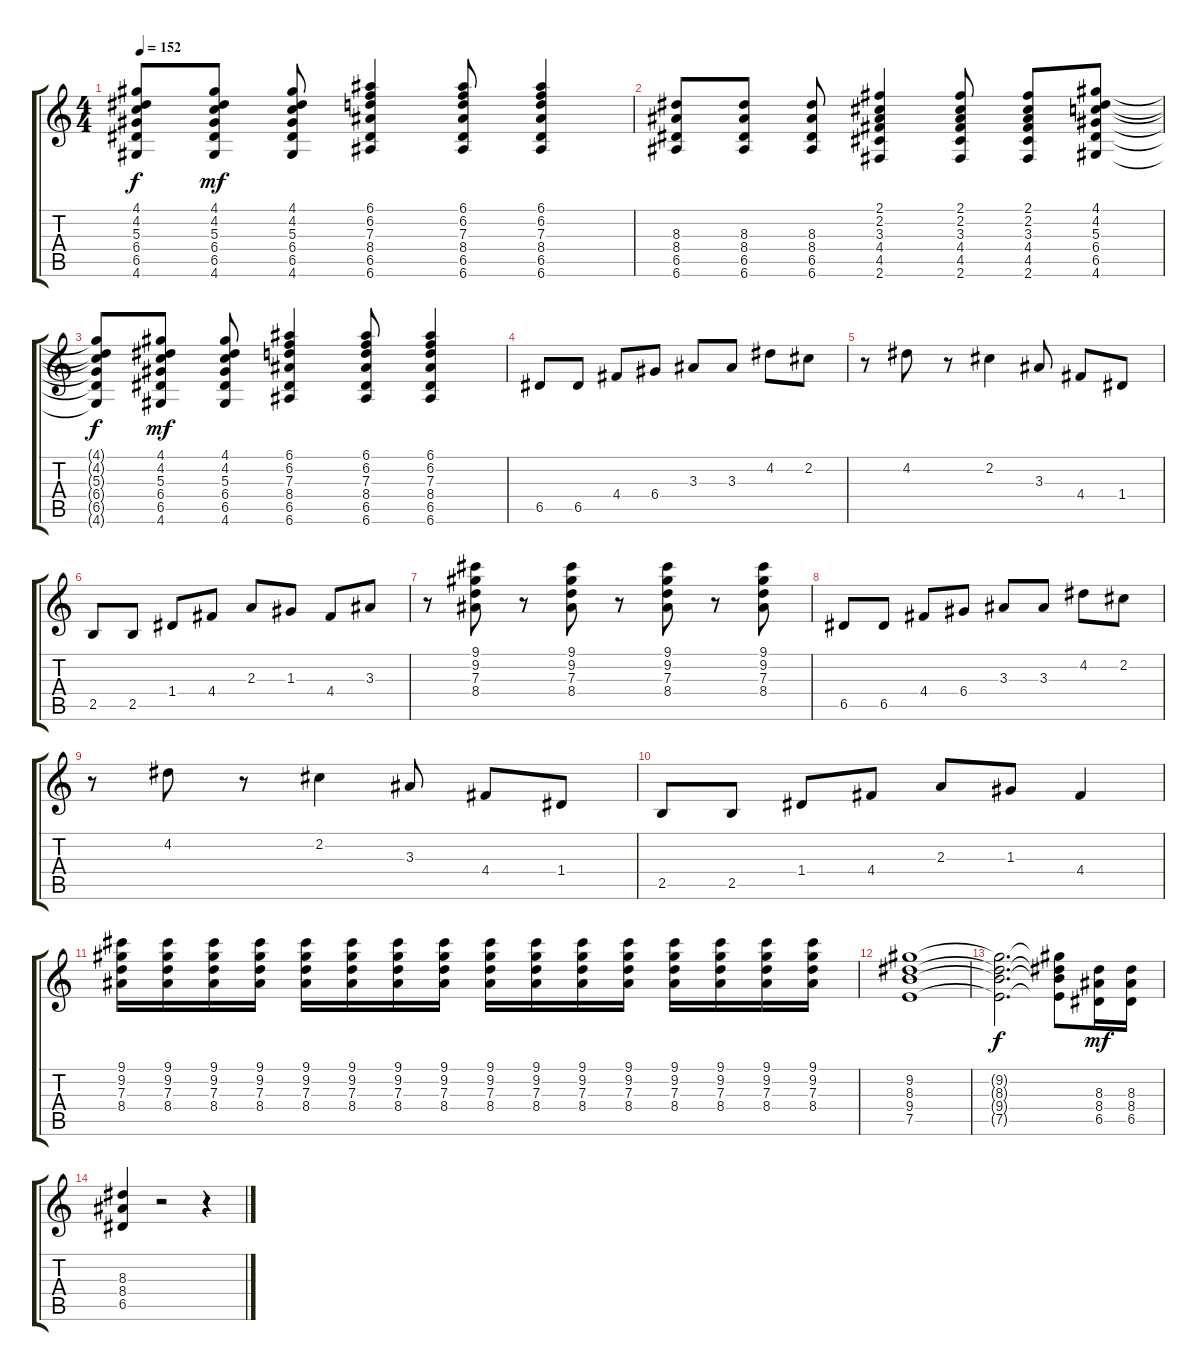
\track "" {instrument acousticguitarnylon}
\staff {score tabs}
\tuning (E4 B3 G3 D3 A2 E2) {hide}
\ts (4 4)
\tempo 152
\clef g2
\ks c
(4.1{t} 4.2{t} 5.3{t} 6.4{t} 6.5{t} 4.6{t}).8{dy f} (4.1 4.2 5.3 6.4 6.5 4.6).8{dy mf} (4.1 4.2 5.3 6.4 6.5 4.6).8 (6.1 6.2 7.3 8.4 6.5 6.6).4 (6.1 6.2 7.3 8.4 6.5 6.6).8 (6.1 6.2 7.3 8.4 6.5 6.6).4 |
(8.3 8.4 6.5 6.6).8 (8.3 8.4 6.5 6.6).8 (8.3 8.4 6.5 6.6).8 (2.1 2.2 3.3 4.4 4.5 2.6).4 (2.1 2.2 3.3 4.4 4.5 2.6).8 (2.1 2.2 3.3 4.4 4.5 2.6).8 (4.1 4.2 5.3 6.4 6.5 4.6).8 |
(4.1{t} 4.2{t} 5.3{t} 6.4{t} 6.5{t} 4.6{t}).8{dy f} (4.1 4.2 5.3 6.4 6.5 4.6).8{dy mf} (4.1 4.2 5.3 6.4 6.5 4.6).8 (6.1 6.2 7.3 8.4 6.5 6.6).4 (6.1 6.2 7.3 8.4 6.5 6.6).8 (6.1 6.2 7.3 8.4 6.5 6.6).4 |
6.5.8 6.5.8 4.4.8 6.4.8 3.3.8 3.3.8 4.2.8 2.2.8 |
r.8 4.2.8 r.8 2.2.4 3.3.8 4.4.8 1.4.8 |
2.5.8 2.5.8 1.4.8 4.4.8 2.3.8 1.3.8 4.4.8 3.3.8 |
r.8 (9.1 9.2 7.3 8.4).8 r.8 (9.1 9.2 7.3 8.4).8 r.8 (9.1 9.2 7.3 8.4).8 r.8 (9.1 9.2 7.3 8.4).8 |
6.5.8 6.5.8 4.4.8 6.4.8 3.3.8 3.3.8 4.2.8 2.2.8 |
r.8 4.2.8 r.8 2.2.4 3.3.8 4.4.8 1.4.8 |
2.5.8 2.5.8 1.4.8 4.4.8 2.3.8 1.3.8 4.4.4 |
(9.1 9.2 7.3 8.4).16 (9.1 9.2 7.3 8.4).16 (9.1 9.2 7.3 8.4).16 (9.1 9.2 7.3 8.4).16 (9.1 9.2 7.3 8.4).16 (9.1 9.2 7.3 8.4).16 (9.1 9.2 7.3 8.4).16 (9.1 9.2 7.3 8.4).16 (9.1 9.2 7.3 8.4).16 (9.1 9.2 7.3 8.4).16 (9.1 9.2 7.3 8.4).16 (9.1 9.2 7.3 8.4).16 (9.1 9.2 7.3 8.4).16 (9.1 9.2 7.3 8.4).16 (9.1 9.2 7.3 8.4).16 (9.1 9.2 7.3 8.4).16 |
(9.2 8.3 9.4 7.5).1 |
(9.2{t} 8.3{t} 9.4{t} 7.5{t}).2{d dy f} (9.2{t} 8.3{t} 9.4{t} 7.5{t}).8 (8.3 8.4 6.5).16{dy mf} (8.3 8.4 6.5).16 |
(8.3 8.4 6.5).4 r.2 r.4
